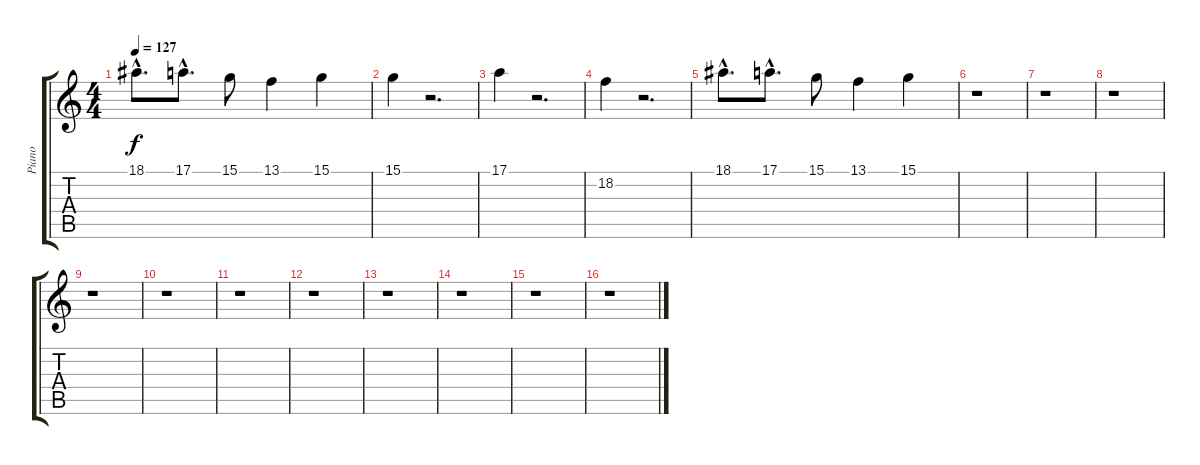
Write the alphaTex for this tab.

\track ("Piano" "Piano") {instrument acousticgrandpiano}
\staff {score tabs}
\tuning (E4 B3 G3 D3 A2 E2) {hide}
\ts (4 4)
\tempo 127
\clef g2
\ks c
18.1{hac}.8{d dy f} 17.1{hac}.8{d} 15.1.8 13.1.4 15.1.4 |
15.1.4 r.2{d} |
17.1.4 r.2{d} |
18.2.4 r.2{d} |
18.1{hac}.8{d} 17.1{hac}.8{d} 15.1.8 13.1.4 15.1.4 |
r.1 |
r.1 |
r.1 |
r.1 |
r.1 |
r.1 |
r.1 |
r.1 |
r.1 |
r.1 |
r.1
